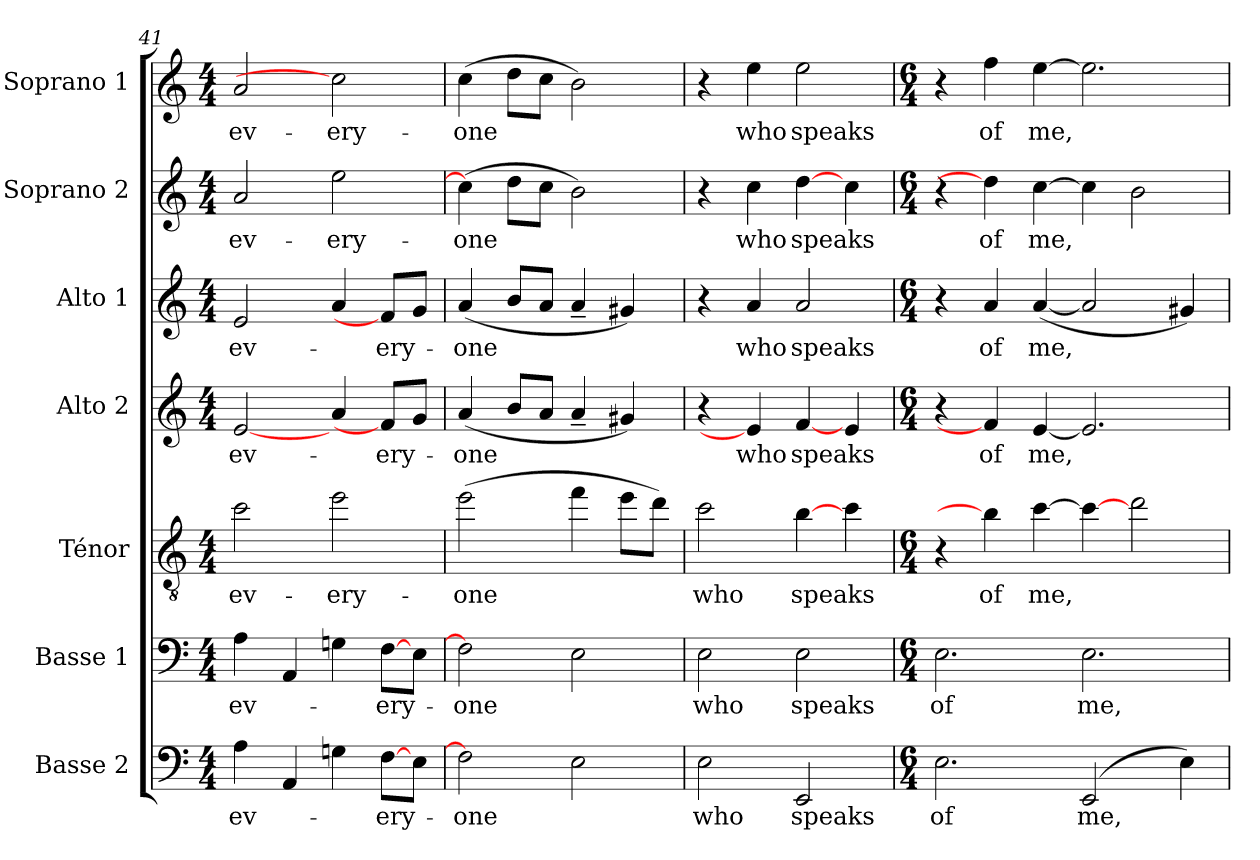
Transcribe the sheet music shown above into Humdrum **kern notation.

**kern	**text	**kern	**text	**kern	**text	**kern	**text	**kern	**text	**kern	**text	**kern	**text
*part7	*part7	*part6	*part6	*part5	*part5	*part4	*part4	*part3	*part3	*part2	*part2	*part1	*part1
*staff7	*staff7	*staff6	*staff6	*staff5	*staff5	*staff4	*staff4	*staff3	*staff3	*staff2	*staff2	*staff1	*staff1
*I"Basse 2	*	*I"Basse 1	*	*I"Ténor	*	*I"Alto 2	*	*I"Alto 1	*	*I"Soprano 2	*	*I"Soprano 1	*
*I'B 2	*	*I'B 1	*	*I'T	*	*I'A 2	*	*I'A 1	*	*I'S 2	*	*I'S 1	*
*clefF4	*	*clefF4	*	*clefGv2	*	*clefG2	*	*clefG2	*	*clefG2	*	*clefG2	*
*	*	*	*	*ITrd7c12	*	*	*	*	*	*	*	*	*
*k[]	*	*k[]	*	*k[]	*	*k[]	*	*k[]	*	*k[]	*	*k[]	*
*C:	*	*C:	*	*C:	*	*C:	*	*C:	*	*C:	*	*C:	*
*M4/4	*	*M4/4	*	*M4/4	*	*M4/4	*	*M4/4	*	*M4/4	*	*M4/4	*
=41	=41	=41	=41	=41	=41	=41	=41	=41	=41	=41	=41	=41	=41
!	!LO:LY:b	!	!	!	!	!	!	!	!	!	!	!	!
!	!	!	!LO:LY:b	!	!	!	!	!	!	!	!	!	!
!	!	!	!	!	!LO:LY:b	!	!	!	!	!	!	!	!
!	!	!	!	!	!	!	!LO:LY:b	!	!	!	!	!	!
!	!	!	!	!	!	!	!	!	!LO:LY:b	!	!	!	!
!	!	!	!	!	!	!	!	!	!	!	!LO:LY:b	!	!
!	!	!	!	!	!	!	!	!	!	!	!	!	!LO:LY:b
4A\	ev-	4A\	ev-	2c\	ev-	[<2e/	ev-	2e/	ev-	2a/	ev-	2a/	ev-
4AA/	.	4AA/	.	.	.	.	.	.	.	.	.	.	.
!	!	!	!	!	!LO:LY:b	!	!	!	!	!	!	!	!
!	!	!	!	!	!	!	!	!	!	!	!LO:LY:b	!	!
!	!	!	!	!	!	!	!	!	!	!	!	!	!LO:LY:b
4Gn\	.	4Gn\	.	2e\	-ery-	4a/	.	4a/	.	2ee\	-ery-	2cc\]	-ery-
!	!LO:LY:b	!	!	!	!	!	!	!	!	!	!	!	!
!	!	!	!LO:LY:b	!	!	!	!	!	!	!	!	!	!
!	!	!	!	!	!	!	!LO:LY:b	!	!	!	!	!	!
!	!	!	!	!	!	!	!	!	!LO:LY:b	!	!	!	!
[>8F\L	-ery-	[>8F\L	-ery-	.	.	8f/L]	-ery-	8f/L]	-ery-	.	.	.	.
8E\J	.	8E\J	.	.	.	8g/J	.	8g/J	.	.	.	.	.
=42	=42	=42	=42	=42	=42	=42	=42	=42	=42	=42	=42	=42	=42
!	!LO:LY:b	!	!	!	!	!	!	!	!	!	!	!	!
!	!	!	!LO:LY:b	!	!	!	!	!	!	!	!	!	!
!	!	!	!	!	!LO:LY:b	!	!	!	!	!	!	!	!
!	!	!	!	!	!	!	!LO:LY:b	!	!	!	!	!	!
!	!	!	!	!	!	!	!	!	!LO:LY:b	!	!	!	!
!	!	!	!	!	!	!	!	!	!	!	!LO:LY:b	!	!
!	!	!	!	!	!	!	!	!	!	!	!	!	!LO:LY:b
2F\]	-one	2F\]	-one	(2e\	-one	(4a/	-one	(4a/	-one	(4cc\]	-one	(4cc\	-one
.	.	.	.	.	.	8b/L	.	8b/L	.	8dd\L	.	8dd\L	.
.	.	.	.	.	.	8a/J	.	8a/J	.	8cc\J	.	8cc\J	.
2E\	.	2E\	.	4f\	.	4a~</	.	4a~</	.	2b\)	.	2b\)	.
.	.	.	.	8e\L	.	4g#X/)	.	4g#X/)	.	.	.	.	.
.	.	.	.	8d\J)	.	.	.	.	.	.	.	.	.
=43	=43	=43	=43	=43	=43	=43	=43	=43	=43	=43	=43	=43	=43
!	!LO:LY:b	!	!	!	!	!	!	!	!	!	!	!	!
!	!	!	!LO:LY:b	!	!	!	!	!	!	!	!	!	!
!	!	!	!	!	!LO:LY:b	!	!	!	!	!	!	!	!
2E\	who	2E\	who	2c\	who	4r	.	4r	.	4r	.	4r	.
!	!	!	!	!	!	!	!LO:LY:b	!	!	!	!	!	!
!	!	!	!	!	!	!	!	!	!LO:LY:b	!	!	!	!
!	!	!	!	!	!	!	!	!	!	!	!LO:LY:b	!	!
!	!	!	!	!	!	!	!	!	!	!	!	!	!LO:LY:b
.	.	.	.	.	.	4e/]	who	4a/	who	4cc\	who	4ee\	who
!	!LO:LY:b	!	!	!	!	!	!	!	!	!	!	!	!
!	!	!	!LO:LY:b	!	!	!	!	!	!	!	!	!	!
!	!	!	!	!	!LO:LY:b	!	!	!	!	!	!	!	!
!	!	!	!	!	!	!	!LO:LY:b	!	!	!	!	!	!
!	!	!	!	!	!	!	!	!	!LO:LY:b	!	!	!	!
!	!	!	!	!	!	!	!	!	!	!	!LO:LY:b	!	!
!	!	!	!	!	!	!	!	!	!	!	!	!	!LO:LY:b
2EE/	speaks	2E\	speaks	[>4B\	speaks	[<4f/	speaks	2a/	speaks	[>4dd\	speaks	2ee\	speaks
.	.	.	.	4c\	.	4e/	.	.	.	4cc\	.	.	.
!!LO:PB:g=z
=44	=44	=44	=44	=44	=44	=44	=44	=44	=44	=44	=44	=44	=44
*M6/4	*	*M6/4	*	*M6/4	*	*M6/4	*	*M6/4	*	*M6/4	*	*M6/4	*
!	!LO:LY:b	!	!	!	!	!	!	!	!	!	!	!	!
!	!	!	!LO:LY:b	!	!	!	!	!	!	!	!	!	!
2.E\	of	2.E\	of	4r	.	4r	.	4r	.	4r	.	4r	.
!	!	!	!	!	!LO:LY:b	!	!	!	!	!	!	!	!
!	!	!	!	!	!	!	!LO:LY:b	!	!	!	!	!	!
!	!	!	!	!	!	!	!	!	!LO:LY:b	!	!	!	!
!	!	!	!	!	!	!	!	!	!	!	!LO:LY:b	!	!
!	!	!	!	!	!	!	!	!	!	!	!	!	!LO:LY:b
.	.	.	.	4B\]	of	4f/]	of	4a/	of	4dd\]	of	4ff\	of
!	!	!	!	!	!LO:LY:b	!	!	!	!	!	!	!	!
!	!	!	!	!	!	!	!LO:LY:b	!	!	!	!	!	!
!	!	!	!	!	!	!	!	!	!LO:LY:b	!	!	!	!
!	!	!	!	!	!	!	!	!	!	!	!LO:LY:b	!	!
!	!	!	!	!	!	!	!	!	!	!	!	!	!LO:LY:b
.	.	.	.	[>4c\	me,	[<4e/	me,	([4a/	me,	[>4cc\	me,	[>4ee\	me,
!	!LO:LY:b	!	!	!	!	!	!	!	!	!	!	!	!
!	!	!	!LO:LY:b	!	!	!	!	!	!	!	!	!	!
(2EE/	me,	2.E\	me,	4c\_>	.	2.e/]	.	2a/]	.	4cc\]	.	2.ee\]	.
.	.	.	.	2d\	.	.	.	.	.	2b\	.	.	.
4E\)	.	.	.	.	.	.	.	4g#X/)	.	.	.	.	.
=	=	=	=	=	=	=	=	=	=	=	=	=	=
*-	*-	*-	*-	*-	*-	*-	*-	*-	*-	*-	*-	*-	*-
